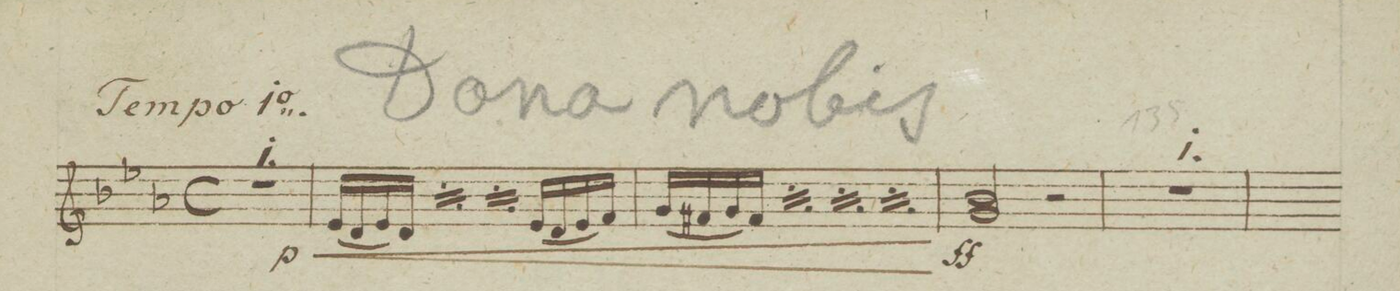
**kern	**dynam
*I"Violino Secondo.	*
*clefG2	*
*k[b-e-a-]	*
*met(c)	*
*M4/4	*
1r	.
.	p
=128	=128
(16e-/LL	<
16d/	.
16e-/	.
16d/JJ)	.
*rep	*
(16e-/LL	.
16d/	.
16e-/	.
16d/JJ)	.
*Xrep	*
*rep	*
(16e-/LL	.
16d/	.
16e-/	.
16d/JJ)	.
*Xrep	*
(16e-/LL	.
16d/	.
16e-/	.
16f/JJ)	.
=129	=129
(16g/LL	.
16f#X/	.
16g/	.
16f#/JJ)	.
*rep	*
(16g/LL	.
16f#/	.
16g/	.
16f#/JJ)	.
*Xrep	*
*rep	*
(16g/LL	.
16f#/	.
16g/	.
16f#/JJ)	.
*Xrep	*
*rep	*
(16g/LL	.
16f#/	.
16g/	.
16f#/JJ)	[[
*Xrep	*
=130	=130
2g/ 2b-	ff
2r	.
=131	=131
1r	.
=132	=132
*-	*-
